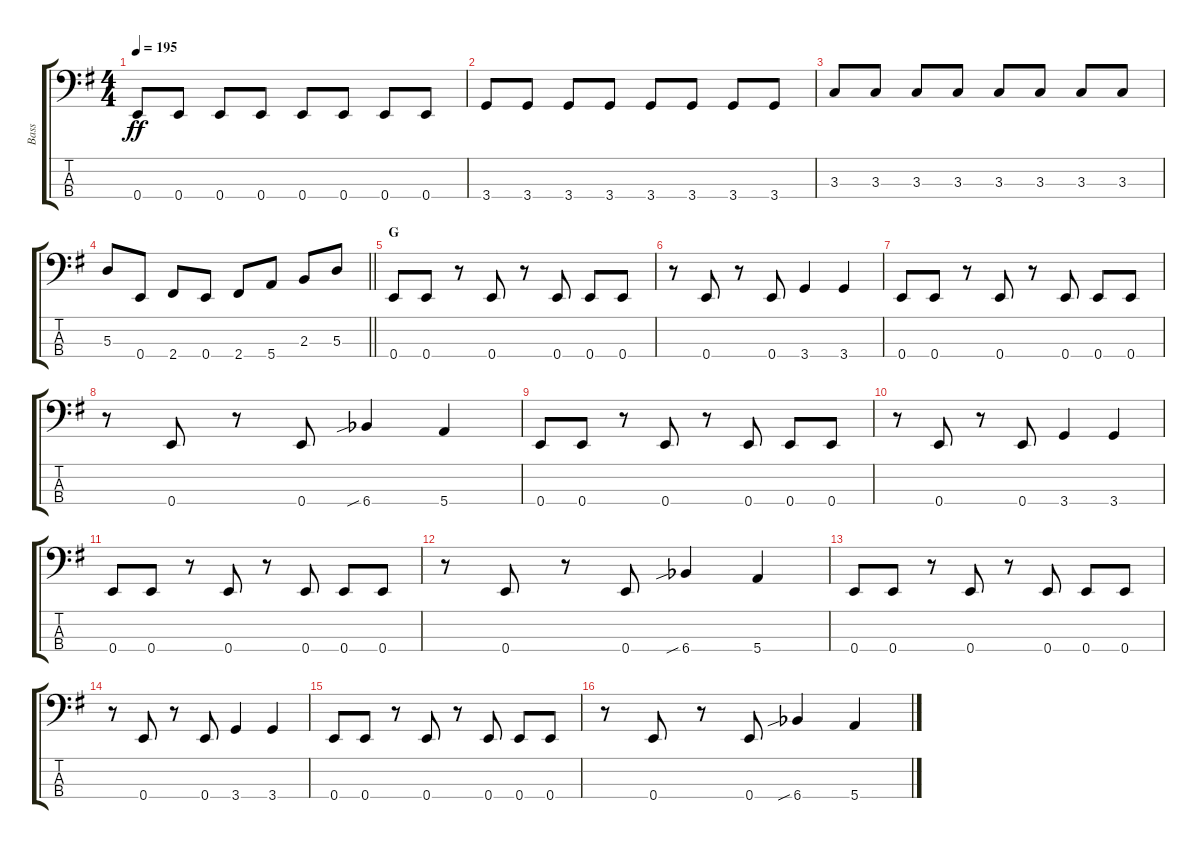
\track ("Bass" "Bass") {instrument electricbasspick}
\staff {score tabs}
\tuning (G2 D2 A1 E1) {hide}
\ts (4 4)
\tempo 195
\clef f4
\ks g
0.4.8{dy ff} 0.4.8 0.4.8 0.4.8 0.4.8 0.4.8 0.4.8 0.4.8 |
3.4.8 3.4.8 3.4.8 3.4.8 3.4.8 3.4.8 3.4.8 3.4.8 |
3.3.8 3.3.8 3.3.8 3.3.8 3.3.8 3.3.8 3.3.8 3.3.8 |
\barLineRight lightlight
5.3.8 0.4.8 2.4.8 0.4.8 2.4.8 5.4.8 2.3.8 5.3.8 |
\section ("" "G")
0.4.8 0.4.8 r.8 0.4.8 r.8 0.4.8 0.4.8 0.4.8 |
r.8 0.4.8 r.8 0.4.8 3.4.4 3.4.4 |
0.4.8 0.4.8 r.8 0.4.8 r.8 0.4.8 0.4.8 0.4.8 |
r.8 0.4.8 r.8 0.4.8 6.4{sib acc b}.4 5.4.4 |
0.4.8 0.4.8 r.8 0.4.8 r.8 0.4.8 0.4.8 0.4.8 |
r.8 0.4.8 r.8 0.4.8 3.4.4 3.4.4 |
0.4.8 0.4.8 r.8 0.4.8 r.8 0.4.8 0.4.8 0.4.8 |
r.8 0.4.8 r.8 0.4.8 6.4{sib acc b}.4 5.4.4 |
0.4.8 0.4.8 r.8 0.4.8 r.8 0.4.8 0.4.8 0.4.8 |
r.8 0.4.8 r.8 0.4.8 3.4.4 3.4.4 |
0.4.8 0.4.8 r.8 0.4.8 r.8 0.4.8 0.4.8 0.4.8 |
r.8 0.4.8 r.8 0.4.8 6.4{sib acc b}.4 5.4.4
